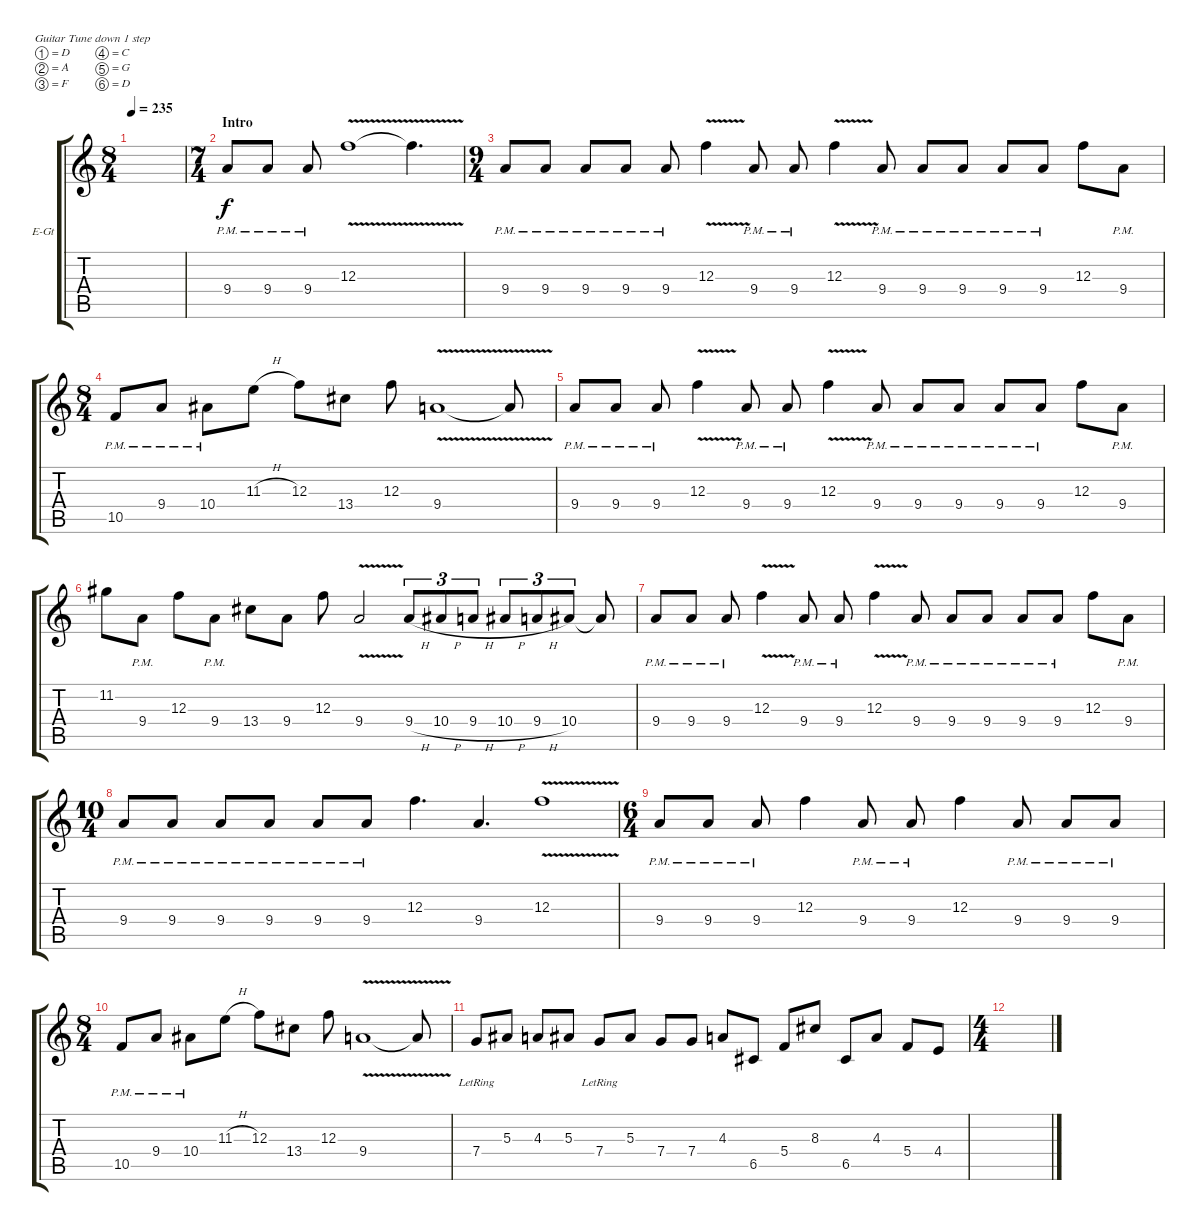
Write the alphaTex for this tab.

\defaultSystemsLayout 4
\bracketExtendMode groupsimilarinstruments
\firstSystemTrackNameOrientation horizontal
\otherSystemsTrackNameOrientation horizontal
\track ("Nicolas Alberny" "E-Gt") {instrument distortionguitar}
\staff {score tabs}
\tuning (D4 A3 F3 C3 G2 D2)
\ts (8 4)
\tempo 235
\clef g2
\scale
0.391395
\ks c
|
\ts (7 4)
\section ("" "Intro")
\scale
0.60881 9.4{pm}.8 9.4{pm}.8 9.4{pm}.8 12.3{v}.1 12.3{t}.4{d} |
\ts (9 4)
9.4{pm}.8 9.4{pm}.8 9.4{pm}.8 9.4{pm}.8 9.4{pm}.8 12.3{v}.4 9.4{pm}.8 9.4{pm}.8 12.3{v}.4 9.4{pm}.8 9.4{pm}.8 9.4{pm}.8 9.4{pm}.8 9.4{pm}.8 12.3.8 9.4{pm}.8 |
\ts (8 4)
10.5{pm}.8 9.4{pm}.8 10.4{pm}.8 11.3{h}.8 12.3.8 13.4.8 12.3.8 9.4{v}.1 9.4{t}.8 |
9.4{pm}.8 9.4{pm}.8 9.4{pm}.8 12.3{v}.4 9.4{pm}.8 9.4{pm}.8 12.3{v}.4 9.4{pm}.8 9.4{pm}.8 9.4{pm}.8 9.4{pm}.8 9.4{pm}.8 12.3.8 9.4{pm}.8 |
11.2.8 9.4{pm}.8 12.3.8 9.4{pm}.8 13.4.8 9.4.8 12.3.8 9.4{v}.2 9.4{h}.8{tu (3 2)} 10.4{h}.8{tu (3 2)} 9.4{h}.8{tu (3 2)} 10.4{h}.8{tu (3 2)} 9.4{h}.8{tu (3 2)} 10.4.8{tu (3 2)} 10.4{t}.8 |
9.4{pm}.8 9.4{pm}.8 9.4{pm}.8 12.3{v}.4 9.4{pm}.8 9.4{pm}.8 12.3{v}.4 9.4{pm}.8 9.4{pm}.8 9.4{pm}.8 9.4{pm}.8 9.4{pm}.8 12.3.8 9.4{pm}.8 |
\ts (10 4)
9.4{pm}.8 9.4{pm}.8 9.4{pm}.8 9.4{pm}.8 9.4{pm}.8 9.4{pm}.8 12.3.4{d} 9.4.4{d} 12.3{v}.1 |
\ts (6 4)
9.4{pm}.8 9.4{pm}.8 9.4{pm}.8 12.3.4 9.4{pm}.8 9.4{pm}.8 12.3.4 9.4{pm}.8 9.4{pm}.8 9.4{pm}.8 |
\ts (8 4)
10.5{pm}.8 9.4{pm}.8 10.4{pm}.8 11.3{h}.8 12.3.8 13.4.8 12.3.8 9.4{v}.1 9.4{t}.8 |
7.4{lr}.8 5.3.8 4.3.8 5.3.8 7.4{lr}.8 5.3.8 7.4.8 7.4.8 4.3.8 6.5.8 5.4.8 8.3.8 6.5.8 4.3.8 5.4.8 4.4.8 |
\ts (4 4)
